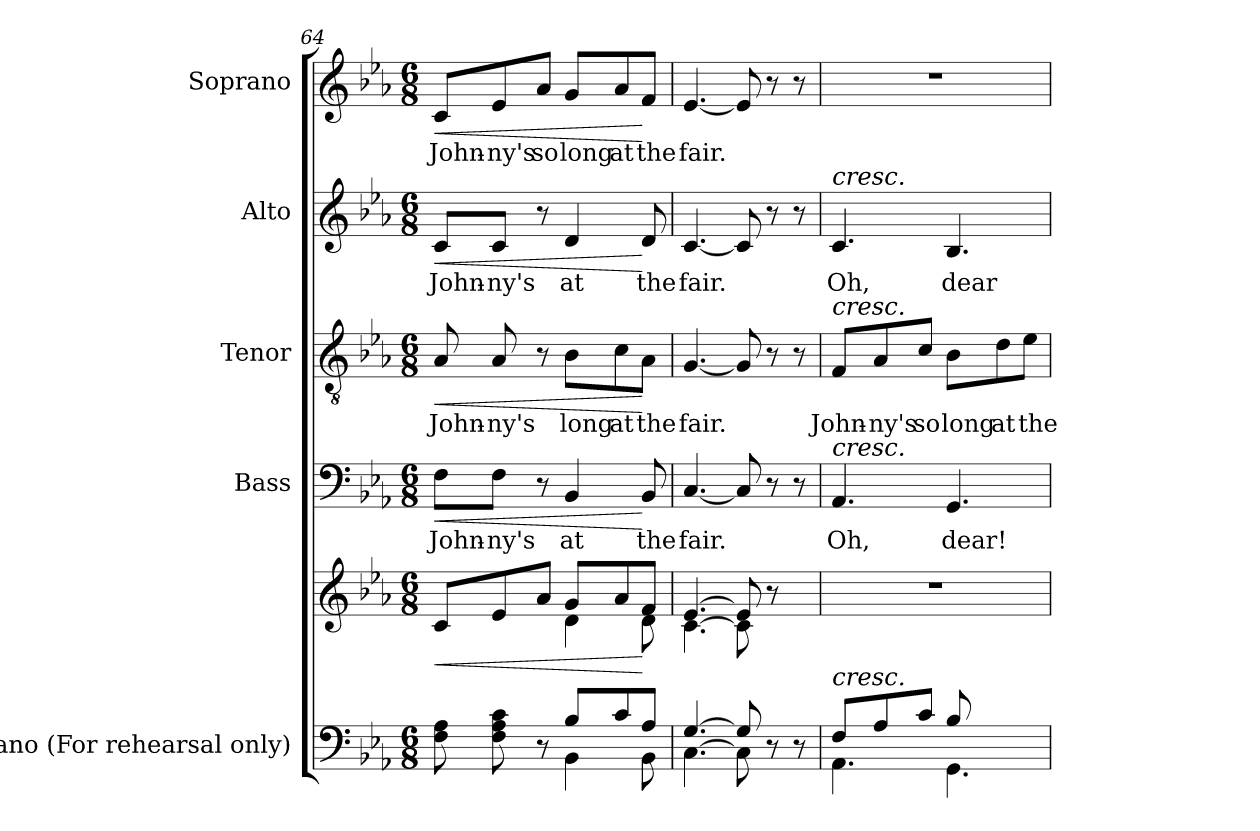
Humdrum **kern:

**kern	**kern	**dynam	**kern	**text	**dynam	**kern	**text	**dynam	**kern	**text	**dynam	**kern	**text	**dynam
*part5	*part5	*part5	*part4	*part4	*part4	*part3	*part3	*part3	*part2	*part2	*part2	*part1	*part1	*part1
*staff6	*staff5	*staff5/6	*staff4	*staff4	*staff4	*staff3	*staff3	*staff3	*staff2	*staff2	*staff2	*staff1	*staff1	*staff1
*I"Piano (For  rehearsal only)	*	*	*I"Bass	*	*	*I"Tenor	*	*	*I"Alto	*	*	*I"Soprano	*	*
*I'Pno.	*	*	*I'B.	*	*	*I'T.	*	*	*I'A.	*	*	*I'S.	*	*
*clefF4	*clefG2	*	*clefF4	*	*	*clefGv2	*	*	*clefG2	*	*	*clefG2	*	*
*	*	*	*	*	*	*ITrd7c12	*	*	*	*	*	*	*	*
*k[b-e-a-]	*k[b-e-a-]	*	*k[b-e-a-]	*	*	*k[b-e-a-]	*	*	*k[b-e-a-]	*	*	*k[b-e-a-]	*	*
*E-:	*E-:	*	*E-:	*	*	*E-:	*	*	*E-:	*	*	*E-:	*	*
*M6/8	*M6/8	*	*M6/8	*	*	*M6/8	*	*	*M6/8	*	*	*M6/8	*	*
=64	=64	=64	=64	=64	=64	=64	=64	=64	=64	=64	=64	=64	=64	=64
*^	*	*	*	*	*	*	*	*	*	*	*	*	*	*
!	!	!	!LO:HP:b	!	!	!	!	!	!	!	!	!	!	!	!
*	*	*^	*	*	*	*	*	*	*	*	*	*	*	*	*
!	!	!	!	!	!	!LO:LY:b:color=#000000	!LO:HP:b	!	!	!	!	!	!	!	!	!
!	!	!	!	!	!	!	!	!	!LO:LY:b:color=#000000	!LO:HP:b	!	!	!	!	!	!
!	!	!	!	!	!	!	!	!	!	!	!	!LO:LY:b:color=#000000	!LO:HP:b	!	!	!
!	!	!	!	!	!	!	!	!	!	!	!	!	!	!	!LO:LY:b:color=#000000	!LO:HP:b
8ryy	8Fi\ 8A-i	8ci\L	4.ryy	<	8Fi\L	John-	<	8AA-i/	John-	<	8ci/L	John-	<	8ci/L	John-	<
!	!	!	!	!	!	!LO:LY:b:color=#000000	!	!	!	!	!	!	!	!	!	!
!	!	!	!	!	!	!	!	!	!LO:LY:b:color=#000000	!	!	!	!	!	!	!
!	!	!	!	!	!	!	!	!	!	!	!	!LO:LY:b:color=#000000	!	!	!	!
!	!	!	!	!	!	!	!	!	!	!	!	!	!	!	!LO:LY:b:color=#000000	!
8ryy	8Fi\ 8A-i 8ci	8e-i/	.	.	8Fi\J	-ny's	.	8AA-i/	-ny's	.	8ci/J	-ny's	.	8e-i/	-ny's	.
!	!	!	!	!	!	!	!	!	!	!	!	!	!	!	!LO:LY:b:color=#000000	!
8ryy	8r	8a-i/J	.	.	8r	.	.	8r	.	.	8r	.	.	8a-i/J	so	.
!	!	!	!	!	!	!LO:LY:b:color=#000000	!	!	!	!	!	!	!	!	!	!
!	!	!	!	!	!	!	!	!	!LO:LY:b:color=#000000	!	!	!	!	!	!	!
!	!	!	!	!	!	!	!	!	!	!	!	!LO:LY:b:color=#000000	!	!	!	!
!	!	!	!	!	!	!	!	!	!	!	!	!	!	!	!LO:LY:b:color=#000000	!
8B-i/L	4BB-i\	8gi/L	4di\	.	4BB-i/	at	.	8BB-i\L	long	.	4di/	at	.	8gi/L	long	.
!	!	!	!	!	!	!	!	!	!LO:LY:b:color=#000000	!	!	!	!	!	!	!
!	!	!	!	!	!	!	!	!	!	!	!	!	!	!	!LO:LY:b:color=#000000	!
8ci/	.	8a-i/	.	.	.	.	.	8Ci\	at	.	.	.	.	8a-i/	at	.
!	!	!	!	!	!	!LO:LY:b:color=#000000	!	!	!	!	!	!	!	!	!	!
!	!	!	!	!	!	!	!	!	!LO:LY:b:color=#000000	!	!	!	!	!	!	!
!	!	!	!	!	!	!	!	!	!	!	!	!LO:LY:b:color=#000000	!	!	!	!
!	!	!	!	!	!	!	!	!	!	!	!	!	!	!	!LO:LY:b:color=#000000	!
8A-i/J	8BB-i\	8fi/J	8di\	[	8BB-i/	the	[	8AA-i\J	the	[	8di/	the	[	8fi/J	the	[
=65	=65	=65	=65	=65	=65	=65	=65	=65	=65	=65	=65	=65	=65	=65	=65	=65
*	*^	*	*^	*	*	*	*	*	*	*	*	*	*	*	*	*
!	!	!	!	!	!	!	!	!LO:LY:b:color=#000000	!	!	!	!	!	!	!	!	!	!
!	!	!	!	!	!	!	!	!	!	!	!LO:LY:b:color=#000000	!	!	!	!	!	!	!
!	!	!	!	!	!	!	!	!	!	!	!	!	!	!LO:LY:b:color=#000000	!	!	!	!
!	!	!	!	!	!	!	!	!	!	!	!	!	!	!	!	!	!LO:LY:b:color=#000000	!
[>4.Gi/	4.ryy	[<4.Ci\	[>4.e-i/	4.ryy	[<4.ci\	.	[<4.Ci/	fair.	.	[<4.GGi/	fair.	.	[<4.ci/	fair.	.	[<4.e-i/	fair.	.
8Gi/]	8Ci\]	4.ryy	8e-i/]	8ci\]	4.ryy	.	8Ci/]	.	.	8GGi/]	.	.	8ci/]	.	.	8e-i/]	.	.
8r	4ryy	.	8r	4ryy	.	.	8r	.	.	8r	.	.	8r	.	.	8r	.	.
8r	.	.	8ryy	.	.	.	8r	.	.	8r	.	.	8r	.	.	8r	.	.
*	*v	*v	*	*	*	*	*	*	*	*	*	*	*	*	*	*	*	*
*	*	*v	*v	*v	*	*	*	*	*	*	*	*	*	*	*	*	*
!!LO:PB:g=z
=66	=66	=66	=66	=66	=66	=66	=66	=66	=66	=66	=66	=66	=66	=66	=66
!	!	!LO:N:vis=1	!	!	!	!	!	!	!	!	!	!	!	!	!
*	*	*^	*	*	*	*	*	*	*	*	*	*	*	*	*
!	!	!	!	!	!	!LO:LY:b:color=#000000	!	!	!	!	!	!	!	!	!	!
!	!	!	!	!	!	!	!	!	!LO:LY:b:color=#000000	!	!	!	!	!	!	!
!	!	!	!	!	!	!	!	!	!	!	!LO:TX:a:i:t=cresc.	!	!	!	!	!
!	!	!	!	!	!	!	!	!LO:TX:a:i:t=cresc.	!	!	!	!	!	!	!	!
!	!	!	!	!	!LO:TX:a:i:t=cresc.	!	!	!	!	!	!	!	!	!	!	!
!LO:TX:a:i:t=cresc.	!	!	!	!	!	!	!	!	!	!	!	!	!	!	!	!
!	!	!	!	!	!	!	!	!	!	!	!	!LO:LY:b:color=#000000	!	!LO:N:vis=1	!	!
4.AA-i\	8Fi/L	2.r	2ryy	.	4.AA-i/	Oh,	.	8FFi/L	John-	.	4.ci/	Oh,	.	2.r	.	.
!	!	!	!	!	!	!	!	!	!LO:LY:b:color=#000000	!	!	!	!	!	!	!
.	8A-i/	.	.	.	.	.	.	8AA-i/	-ny's	.	.	.	.	.	.	.
!	!	!	!	!	!	!	!	!	!LO:LY:b:color=#000000	!	!	!	!	!	!	!
.	8ci/J	.	.	.	.	.	.	8Ci/J	so	.	.	.	.	.	.	.
!	!	!	!	!	!	!LO:LY:b:color=#000000	!	!	!	!	!	!	!	!	!	!
!	!	!	!	!	!	!	!	!	!LO:LY:b:color=#000000	!	!	!	!	!	!	!
!	!	!	!	!	!	!	!	!	!	!	!	!LO:LY:b:color=#000000	!	!	!	!
4.GGi\	8B-i/L	.	.	.	4.GGi/	dear!	.	8BB-i\L	long	.	4.B-i/	dear	.	.	.	.
!	!	!	!	!	!	!	!	!	!LO:LY:b:color=#000000	!	!	!	!	!	!	!
.	4ryy	.	8di\	.	.	.	.	8Di\	at	.	.	.	.	.	.	.
!	!	!	!	!	!	!	!	!	!LO:LY:b:color=#000000	!	!	!	!	!	!	!
.	.	.	8e-i\J	.	.	.	.	8E-i\J	the	.	.	.	.	.	.	.
*v	*v	*	*	*	*	*	*	*	*	*	*	*	*	*	*	*
*	*v	*v	*	*	*	*	*	*	*	*	*	*	*	*	*
=	=	=	=	=	=	=	=	=	=	=	=	=	=	=
*-	*-	*-	*-	*-	*-	*-	*-	*-	*-	*-	*-	*-	*-	*-
